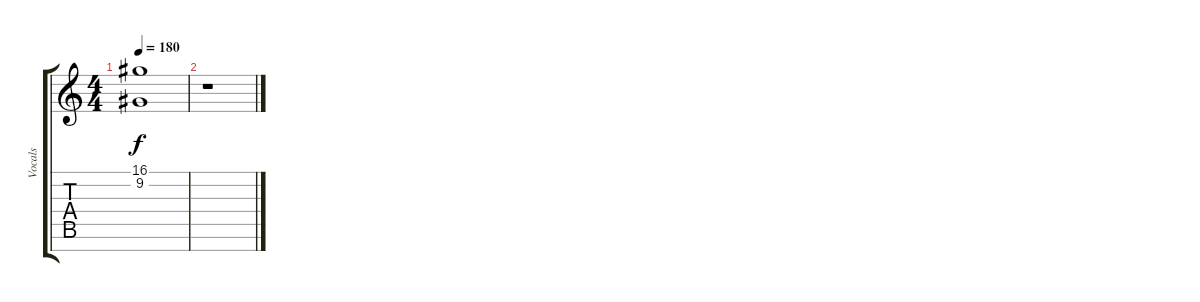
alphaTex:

\track ("Vocals" "Vocals") {instrument choiraahs}
\staff {score tabs}
\tuning (E4 B3 G3 D3 A2 E2 B1) {hide}
\ts (4 4)
\tempo 180
\clef g2
\ks c
(16.1 9.2).1{dy f} |
r.1
